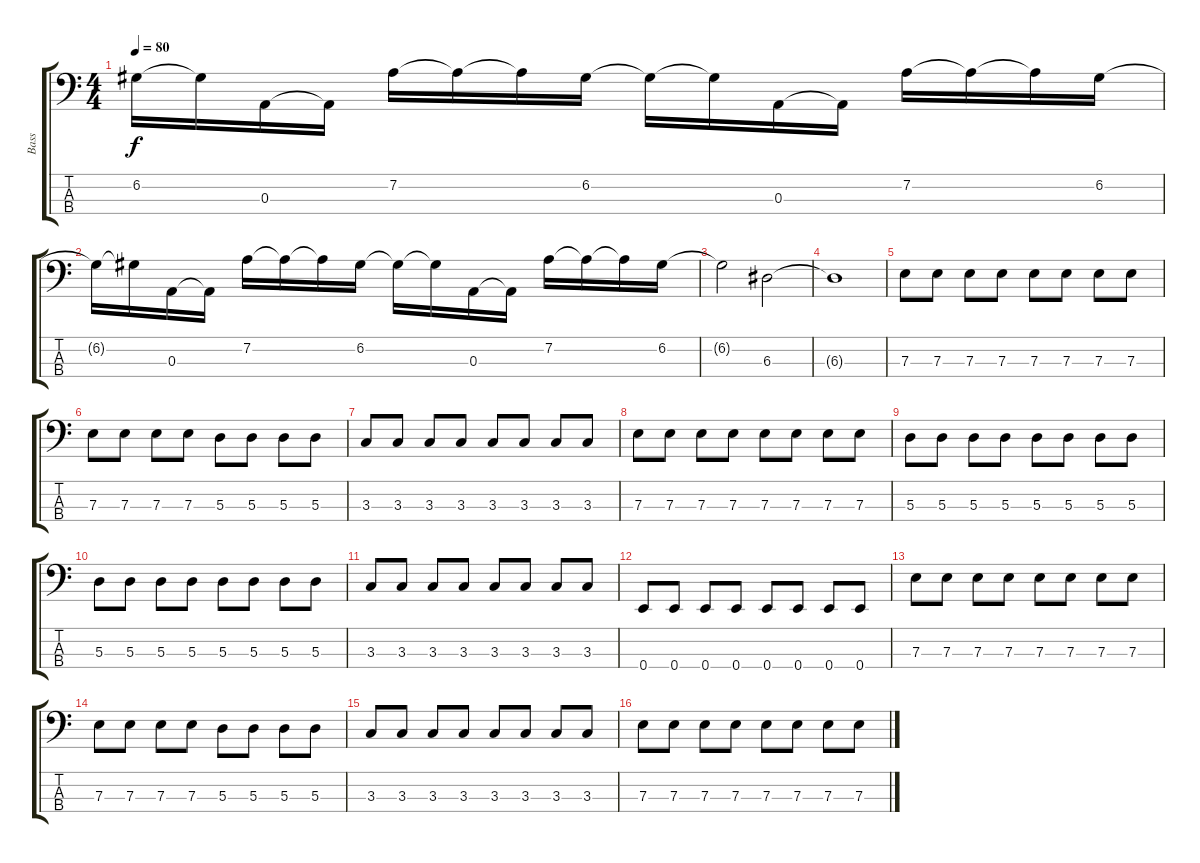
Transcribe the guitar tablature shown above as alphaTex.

\track ("Bass" "Bass") {instrument electricbassfinger}
\staff {score tabs}
\tuning (G2 D2 A1 E1) {hide}
\ts (4 4)
\tempo 80
\clef f4
\ks c
6.2{t}.16{dy f} 6.2{t}.16 0.3.16 0.3{t}.16 7.2.16 7.2{t}.16 7.2{t}.16 6.2.16 6.2{t}.16 6.2{t}.16 0.3.16 0.3{t}.16 7.2.16 7.2{t}.16 7.2{t}.16 6.2.16 |
6.2{t}.16 6.2{t}.16 0.3.16 0.3{t}.16 7.2.16 7.2{t}.16 7.2{t}.16 6.2.16 6.2{t}.16 6.2{t}.16 0.3.16 0.3{t}.16 7.2.16 7.2{t}.16 7.2{t}.16 6.2.16 |
6.2{t}.2 6.3.2 |
6.3{t}.1 |
7.3.8 7.3.8 7.3.8 7.3.8 7.3.8 7.3.8 7.3.8 7.3.8 |
7.3.8 7.3.8 7.3.8 7.3.8 5.3.8 5.3.8 5.3.8 5.3.8 |
3.3.8 3.3.8 3.3.8 3.3.8 3.3.8 3.3.8 3.3.8 3.3.8 |
7.3.8 7.3.8 7.3.8 7.3.8 7.3.8 7.3.8 7.3.8 7.3.8 |
5.3.8 5.3.8 5.3.8 5.3.8 5.3.8 5.3.8 5.3.8 5.3.8 |
5.3.8 5.3.8 5.3.8 5.3.8 5.3.8 5.3.8 5.3.8 5.3.8 |
3.3.8 3.3.8 3.3.8 3.3.8 3.3.8 3.3.8 3.3.8 3.3.8 |
0.4.8 0.4.8 0.4.8 0.4.8 0.4.8 0.4.8 0.4.8 0.4.8 |
7.3.8 7.3.8 7.3.8 7.3.8 7.3.8 7.3.8 7.3.8 7.3.8 |
7.3.8 7.3.8 7.3.8 7.3.8 5.3.8 5.3.8 5.3.8 5.3.8 |
3.3.8 3.3.8 3.3.8 3.3.8 3.3.8 3.3.8 3.3.8 3.3.8 |
7.3.8 7.3.8 7.3.8 7.3.8 7.3.8 7.3.8 7.3.8 7.3.8
